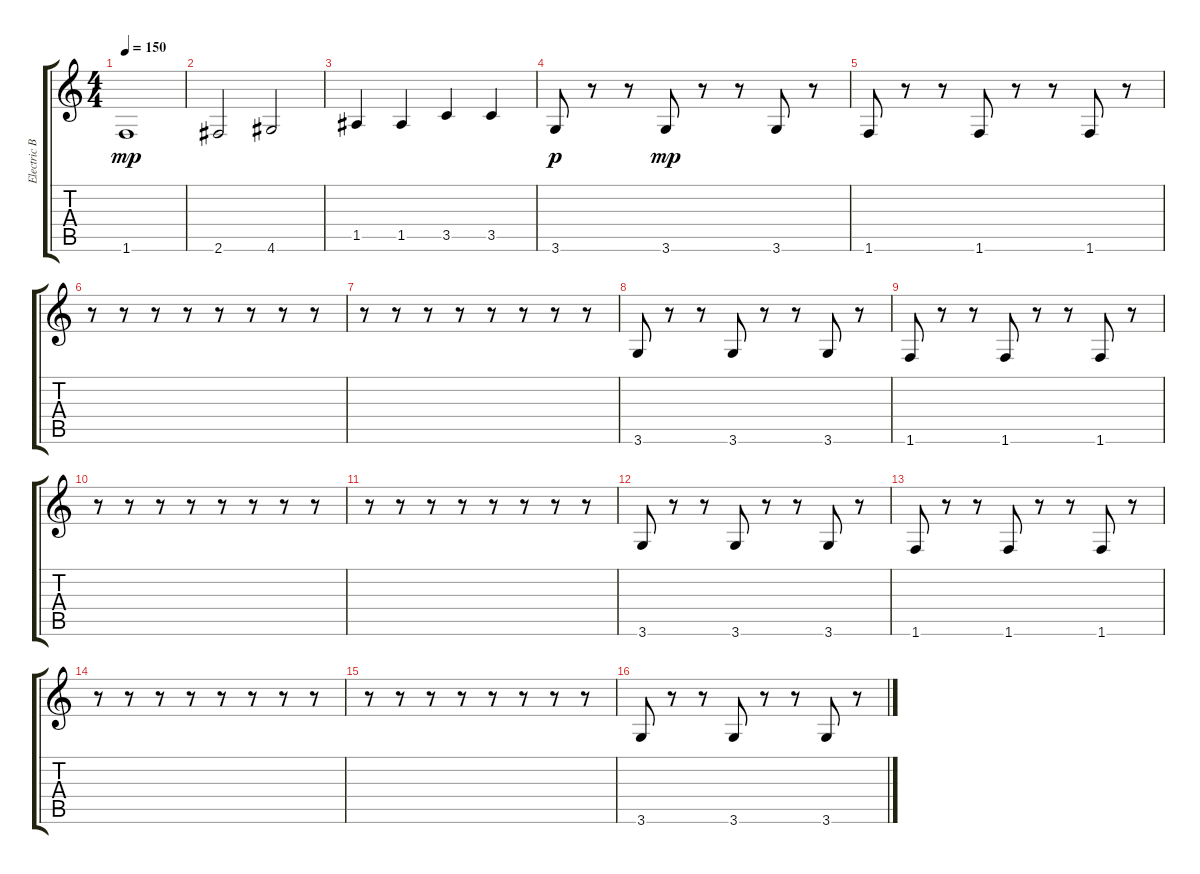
\track ("Electric B" "Electric B") {instrument electricbassfinger}
\staff {score tabs}
\tuning (E4 B3 G3 D3 A2 E2) {hide}
\ts (4 4)
\tempo 150
\clef g2
\ks c
1.6.1{dy mp} |
2.6.2 4.6.2 |
1.5.4{volume 11} 1.5.4 3.5.4 3.5.4 |
3.6.8{dy p} r.8 r.8 3.6.8{dy mp} r.8 r.8 3.6.8 r.8 |
1.6.8 r.8 r.8 1.6.8 r.8 r.8 1.6.8 r.8 |
r.8{volume 11} r.8 r.8 r.8 r.8 r.8 r.8 r.8 |
r.8 r.8 r.8 r.8 r.8 r.8 r.8 r.8 |
3.6.8 r.8 r.8 3.6.8 r.8 r.8 3.6.8 r.8 |
1.6.8 r.8 r.8 1.6.8 r.8 r.8 1.6.8 r.8 |
r.8{volume 11} r.8 r.8 r.8 r.8 r.8 r.8 r.8 |
r.8 r.8 r.8 r.8 r.8 r.8 r.8 r.8 |
3.6.8 r.8 r.8 3.6.8 r.8 r.8 3.6.8 r.8 |
1.6.8 r.8 r.8 1.6.8 r.8 r.8 1.6.8 r.8 |
r.8 r.8 r.8 r.8 r.8 r.8 r.8 r.8 |
r.8 r.8 r.8 r.8 r.8 r.8 r.8 r.8 |
3.6.8{volume 11} r.8 r.8 3.6.8 r.8 r.8 3.6.8 r.8
